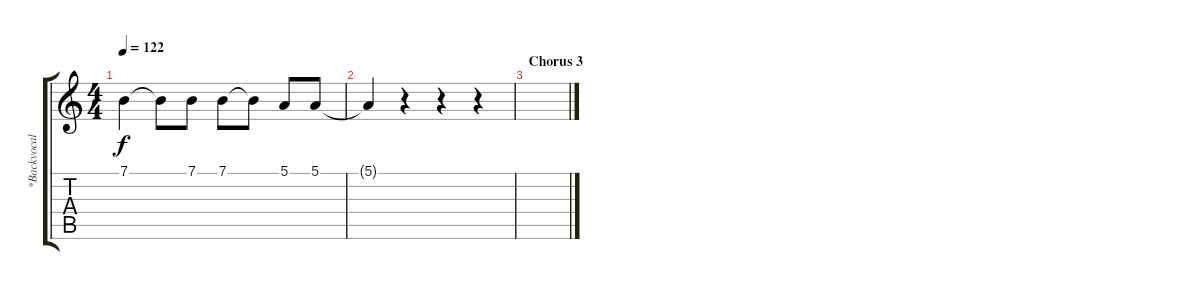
\track ("*Backvocals (Noodles)" "*Backvocal") {instrument tenorsax}
\staff {score tabs}
\tuning (E4 B3 G3 D3 A2 E2) {hide}
\ts (4 4)
\tempo 122
\clef g2
\ks c
7.1.4{dy f} 7.1{t}.8 7.1.8 7.1.8 7.1{t}.8 5.1.8 5.1.8 |
5.1{t}.4 r.4 r.4 r.4 |
\section ("" "Chorus 3")
